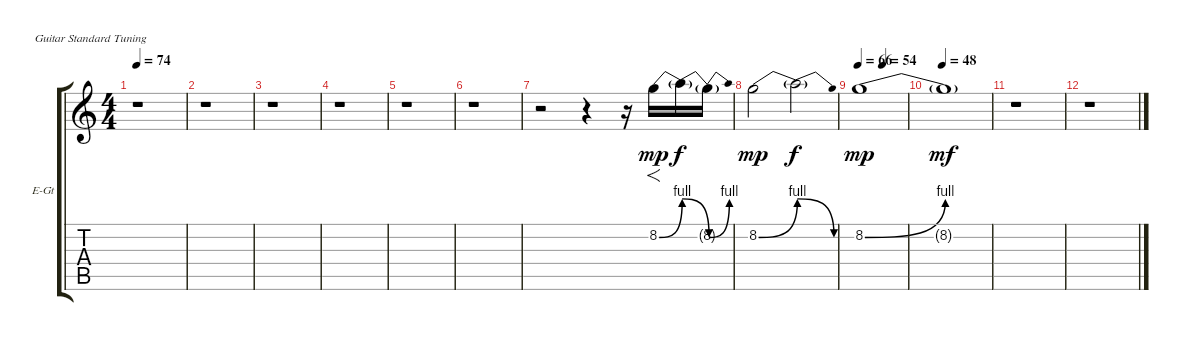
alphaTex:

\bracketExtendMode groupsimilarinstruments
\firstSystemTrackNameOrientation horizontal
\otherSystemsTrackNameOrientation horizontal
\track ("Lead" "E-Gt") {instrument overdrivenguitar}
\staff {score tabs}
\tuning (E4 B3 G3 D3 A2 E2)
\ts (4 4)
\tempo 74
\clef g2
\ks c
r.1{dy f} |
r.1 |
r.1 |
r.1 |
r.1 |
r.1 |
r.2 r.4 r.16 8.2{be (bend 0 0 60 4)}.16{f dy mp} 8.2{be (release 0 4 60 0) t}.16{dy f} 8.2{be (bend 0 0 60 4) t}.16 |
8.2{be (bend 0 0 60 4)}.2{dy mp} 8.2{be (release 0 4 60 0) t}.2{dy f} |
\tempo 66
\tempo (54 0.5)
8.2{be (bend 0 0 60 4)}.1{dy mp} |
\tempo 48
8.2{be (hold 0 0 60 0) t}.1{dy mf} |
r.1 |
r.1
